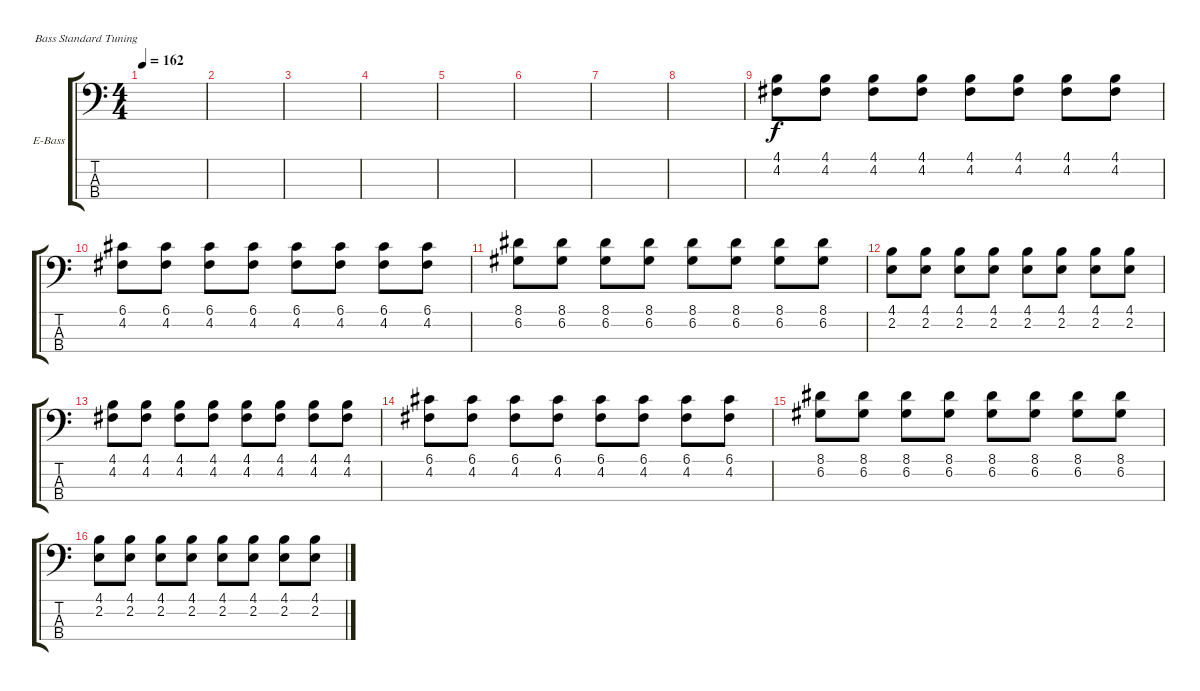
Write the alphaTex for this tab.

\defaultSystemsLayout 4
\bracketExtendMode groupsimilarinstruments
\firstSystemTrackNameOrientation horizontal
\otherSystemsTrackNameOrientation horizontal
\track ("Bass" "E-Bass") {instrument electricbassfinger}
\staff {score tabs}
\tuning (G2 D2 A1 E1)
\ts (4 4)
\tempo 162
\clef f4
\ks c
|
|
|
|
|
|
|
|
(4.1 4.2).8 (4.1 4.2).8 (4.1 4.2).8 (4.1 4.2).8 (4.1 4.2).8 (4.1 4.2).8 (4.1 4.2).8 (4.1 4.2).8 |
(6.1 4.2).8 (6.1 4.2).8 (6.1 4.2).8 (6.1 4.2).8 (6.1 4.2).8 (6.1 4.2).8 (6.1 4.2).8 (6.1 4.2).8 |
(8.1 6.2).8 (8.1 6.2).8 (8.1 6.2).8 (8.1 6.2).8 (8.1 6.2).8 (8.1 6.2).8 (8.1 6.2).8 (8.1 6.2).8 |
(4.1 2.2).8 (4.1 2.2).8 (4.1 2.2).8 (4.1 2.2).8 (4.1 2.2).8 (4.1 2.2).8 (4.1 2.2).8 (4.1 2.2).8 |
(4.1 4.2).8 (4.1 4.2).8 (4.1 4.2).8 (4.1 4.2).8 (4.1 4.2).8 (4.1 4.2).8 (4.1 4.2).8 (4.1 4.2).8 |
(6.1 4.2).8 (6.1 4.2).8 (6.1 4.2).8 (6.1 4.2).8 (6.1 4.2).8 (6.1 4.2).8 (6.1 4.2).8 (6.1 4.2).8 |
(8.1 6.2).8 (8.1 6.2).8 (8.1 6.2).8 (8.1 6.2).8 (8.1 6.2).8 (8.1 6.2).8 (8.1 6.2).8 (8.1 6.2).8 |
(4.1 2.2).8 (4.1 2.2).8 (4.1 2.2).8 (4.1 2.2).8 (4.1 2.2).8 (4.1 2.2).8 (4.1 2.2).8 (4.1 2.2).8
